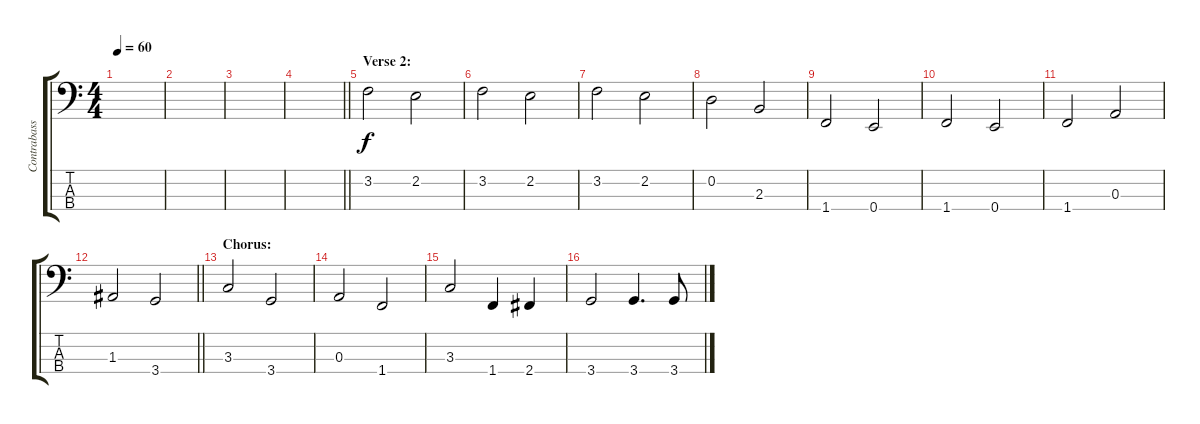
\track ("Contrabass" "Contrabass") {instrument contrabass}
\staff {score tabs}
\tuning (G2 D2 A1 E1) {hide}
\ts (4 4)
\section ("" "")
\tempo 60
\clef f4
\ks c
|
|
|
\barLineRight lightlight
|
\section ("" "Verse 2:")
3.2.2 2.2.2 |
3.2.2 2.2.2 |
3.2.2 2.2.2 |
0.2.2 2.3.2 |
1.4.2 0.4.2 |
1.4.2 0.4.2 |
1.4.2 0.3.2 |
\barLineRight lightlight
1.3.2 3.4.2 |
\section ("" "Chorus:")
3.3.2{volume 15} 3.4.2 |
0.3.2 1.4.2 |
3.3.2 1.4.4 2.4.4 |
3.4.2 3.4.4{d} 3.4.8
